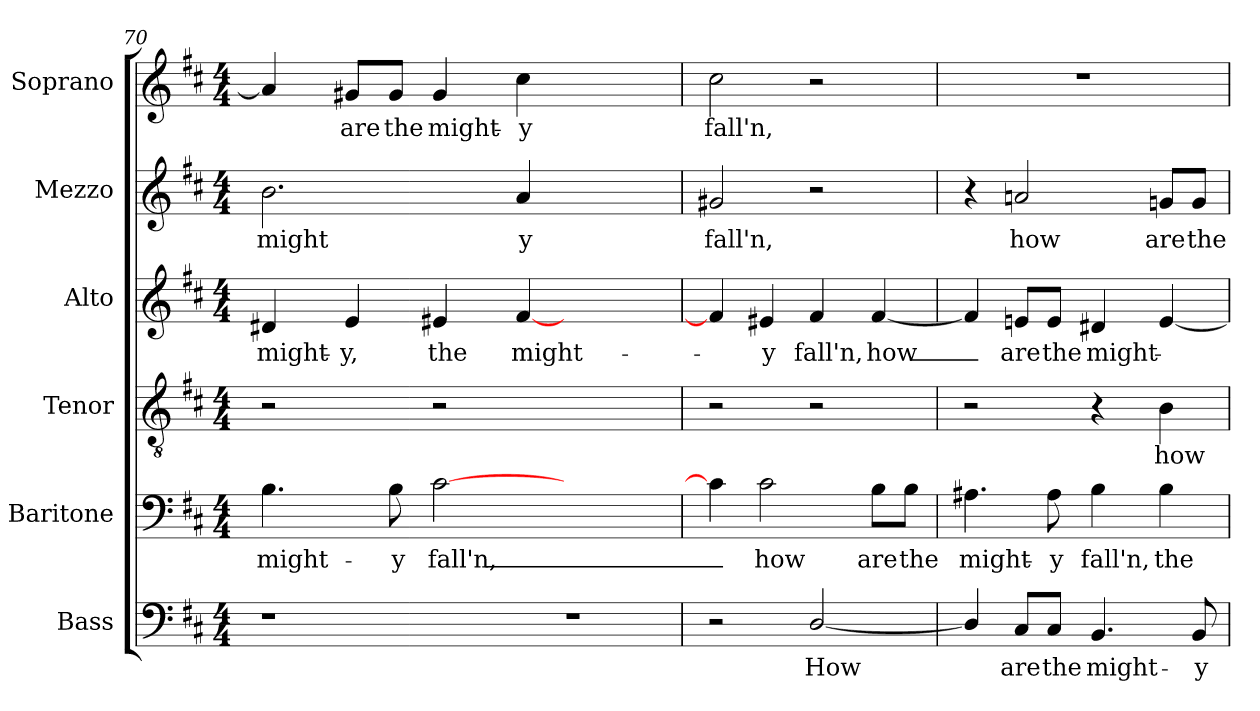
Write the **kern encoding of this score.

**kern	**text	**kern	**text	**kern	**text	**kern	**text	**kern	**text	**kern	**text
*part6	*part6	*part5	*part5	*part4	*part4	*part3	*part3	*part2	*part2	*part1	*part1
*staff6	*staff6	*staff5	*staff5	*staff4	*staff4	*staff3	*staff3	*staff2	*staff2	*staff1	*staff1
*I"Bass	*	*I"Baritone	*	*I"Tenor	*	*I"Alto	*	*I"Mezzo	*	*I"Soprano	*
*I'B	*	*I'Bar	*	*I'T.	*	*I'A	*	*I'M	*	*I'S	*
!!LO:LB:g=z
*clefF4	*	*clefF4	*	*clefGv2	*	*clefG2	*	*clefG2	*	*clefG2	*
*	*	*	*	*ITrd7c12	*	*	*	*	*	*	*
*k[f#c#]	*	*k[f#c#]	*	*k[f#c#]	*	*k[f#c#]	*	*k[f#c#]	*	*k[f#c#]	*
*D:	*	*D:	*	*D:	*	*D:	*	*D:	*	*D:	*
*M4/4	*	*M4/4	*	*M4/4	*	*M4/4	*	*M4/4	*	*M4/4	*
=70	=70	=70	=70	=70	=70	=70	=70	=70	=70	=70	=70
!	!	!	!LO:LY:b:color=#000000	!	!	!	!	!	!	!	!
!	!	!	!	!	!	!	!LO:LY:b:color=#000000	!	!	!	!
!	!	!	!	!	!	!	!	!	!LO:LY:b:color=#000000	!	!
1r	.	4.Bi\	might-	2r	.	4d#Xi/	might-	2.bi\	might	4ai/]	.
!	!	!	!	!	!	!	!LO:LY:b:color=#000000	!	!	!	!
!	!	!	!	!	!	!	!	!	!	!	!LO:LY:b:color=#000000
.	.	.	.	.	.	4ei/	y,	.	.	8g#Xi/L	are
!	!	!	!LO:LY:b:color=#000000	!	!	!	!	!	!	!	!
!	!	!	!	!	!	!	!	!	!	!	!LO:LY:b:color=#000000
.	.	8Bi\	y	.	.	.	.	.	.	8g#i/J	the
!	!	!	!LO:LY:b:color=#000000	!	!	!	!	!	!	!	!
!	!	!	!	!	!	!	!LO:LY:b:color=#000000	!	!	!	!
!	!	!	!	!	!	!	!	!	!	!	!LO:LY:b:color=#000000
.	.	[2c#i\	fall'n,_	2r	.	4e#Xi/	the	.	.	4g#i/	might-
!	!	!	!	!	!	!	!LO:LY:b:color=#000000	!	!	!	!
!	!	!	!	!	!	!	!	!	!LO:LY:b:color=#000000	!	!
!	!	!	!	!	!	!	!	!	!	!	!LO:LY:b:color=#000000
.	.	.	.	.	.	[4f#i/	might-	4ai/	y	4cc#i\	y
1r	.	1ryy	.	1ryy	.	1ryy	.	1ryy	.	1ryy	.
=71	=71	=71	=71	=71	=71	=71	=71	=71	=71	=71	=71
!	!	!	!	!	!	!	!	!	!LO:LY:b:color=#000000	!	!
!	!	!	!	!	!	!	!	!	!	!	!LO:LY:b:color=#000000
2r	.	4c#i\]	.	2r	.	4f#i/]	.	2g#Xi/	fall'n,	2cc#i\	fall'n,
!	!	!	!LO:LY:b:color=#000000	!	!	!	!	!	!	!	!
!	!	!	!	!	!	!	!LO:LY:b:color=#000000	!	!	!	!
.	.	2c#i\	how	.	.	4e#Xi/	y	.	.	.	.
!	!LO:LY:b:color=#000000	!	!	!	!	!	!	!	!	!	!
!	!	!	!	!	!	!	!LO:LY:b:color=#000000	!	!	!	!
[2Di/	How	.	.	2r	.	4f#i/	fall'n,	2r	.	2r	.
!	!	!	!LO:LY:b:color=#000000	!	!	!	!	!	!	!	!
!	!	!	!	!	!	!	!LO:LY:b:color=#000000	!	!	!	!
.	.	8Bi\L	are	.	.	[4f#i/	how_	.	.	.	.
!	!	!	!LO:LY:b:color=#000000	!	!	!	!	!	!	!	!
.	.	8Bi\J	the	.	.	.	.	.	.	.	.
=72	=72	=72	=72	=72	=72	=72	=72	=72	=72	=72	=72
!	!	!	!LO:LY:b:color=#000000	!	!	!	!	!	!	!	!
4Di/]	.	4.A#Xi\	might-	2r	.	4f#i/]	.	4r	.	1r	.
!	!LO:LY:b:color=#000000	!	!	!	!	!	!	!	!	!	!
!	!	!	!	!	!	!	!LO:LY:b:color=#000000	!	!	!	!
!	!	!	!	!	!	!	!	!	!LO:LY:b:color=#000000	!	!
8C#i/L	are	.	.	.	.	8eni/L	are	2ani/	how	.	.
!	!LO:LY:b:color=#000000	!	!	!	!	!	!	!	!	!	!
!	!	!	!LO:LY:b:color=#000000	!	!	!	!	!	!	!	!
!	!	!	!	!	!	!	!LO:LY:b:color=#000000	!	!	!	!
8C#i/J	the	8A#i\	y	.	.	8ei/J	the	.	.	.	.
!	!LO:LY:b:color=#000000	!	!	!	!	!	!	!	!	!	!
!	!	!	!LO:LY:b:color=#000000	!	!	!	!	!	!	!	!
!	!	!	!	!	!	!	!LO:LY:b:color=#000000	!	!	!	!
4.BBi/	might-	4Bi\	fall'n,	4r	.	4d#Xi/	might-	.	.	.	.
!	!	!	!LO:LY:b:color=#000000	!	!	!	!	!	!	!	!
!	!	!	!	!	!LO:LY:b:color=#000000	!	!	!	!	!	!
!	!	!	!	!	!	!	!	!	!LO:LY:b:color=#000000	!	!
.	.	4Bi\	the	4BBi\	how	[4ei/	.	8gni/L	are	.	.
!	!LO:LY:b:color=#000000	!	!	!	!	!	!	!	!	!	!
!	!	!	!	!	!	!	!	!	!LO:LY:b:color=#000000	!	!
8BBi/	y	.	.	.	.	.	.	8gi/J	the	.	.
=	=	=	=	=	=	=	=	=	=	=	=
*-	*-	*-	*-	*-	*-	*-	*-	*-	*-	*-	*-
